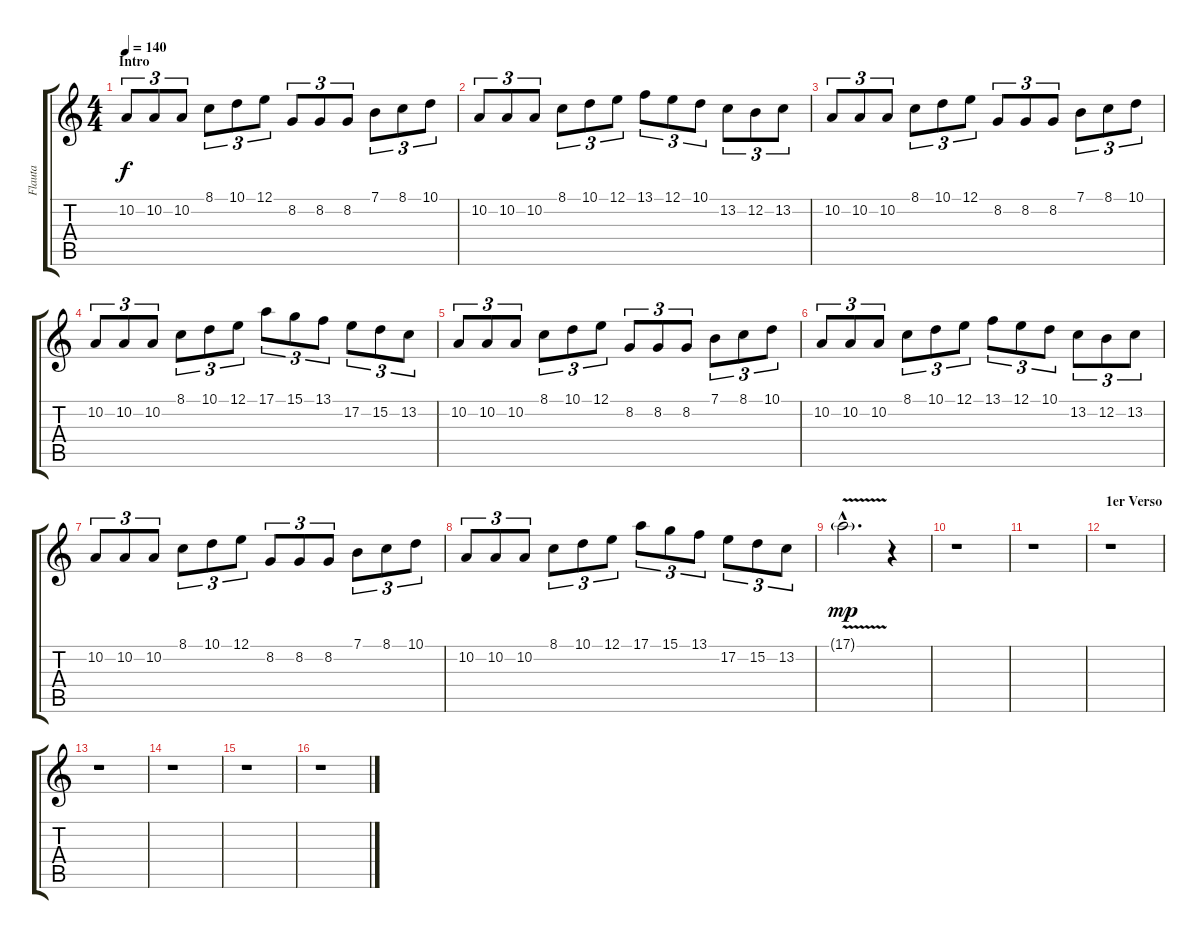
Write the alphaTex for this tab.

\track ("Flauta" "Flauta") {instrument flute}
\staff {score tabs}
\tuning (E4 B3 G3 D3 A2 E2) {hide}
\ts (4 4)
\section ("" "Intro")
\tempo 140
\clef g2
\ks c
10.2.8{tu (3 2) dy f instrument flute} 10.2.8{tu (3 2)} 10.2.8{tu (3 2)} 8.1.8{tu (3 2)} 10.1.8{tu (3 2)} 12.1.8{tu (3 2)} 8.2.8{tu (3 2)} 8.2.8{tu (3 2)} 8.2.8{tu (3 2)} 7.1.8{tu (3 2)} 8.1.8{tu (3 2)} 10.1.8{tu (3 2)} |
10.2.8{tu (3 2)} 10.2.8{tu (3 2)} 10.2.8{tu (3 2)} 8.1.8{tu (3 2)} 10.1.8{tu (3 2)} 12.1.8{tu (3 2)} 13.1.8{tu (3 2)} 12.1.8{tu (3 2)} 10.1.8{tu (3 2)} 13.2.8{tu (3 2)} 12.2.8{tu (3 2)} 13.2.8{tu (3 2)} |
10.2.8{tu (3 2)} 10.2.8{tu (3 2)} 10.2.8{tu (3 2)} 8.1.8{tu (3 2)} 10.1.8{tu (3 2)} 12.1.8{tu (3 2)} 8.2.8{tu (3 2)} 8.2.8{tu (3 2)} 8.2.8{tu (3 2)} 7.1.8{tu (3 2)} 8.1.8{tu (3 2)} 10.1.8{tu (3 2)} |
10.2.8{tu (3 2)} 10.2.8{tu (3 2)} 10.2.8{tu (3 2)} 8.1.8{tu (3 2)} 10.1.8{tu (3 2)} 12.1.8{tu (3 2)} 17.1.8{tu (3 2)} 15.1.8{tu (3 2)} 13.1.8{tu (3 2)} 17.2.8{tu (3 2)} 15.2.8{tu (3 2)} 13.2.8{tu (3 2)} |
10.2.8{tu (3 2)} 10.2.8{tu (3 2)} 10.2.8{tu (3 2)} 8.1.8{tu (3 2)} 10.1.8{tu (3 2)} 12.1.8{tu (3 2)} 8.2.8{tu (3 2)} 8.2.8{tu (3 2)} 8.2.8{tu (3 2)} 7.1.8{tu (3 2)} 8.1.8{tu (3 2)} 10.1.8{tu (3 2)} |
10.2.8{tu (3 2)} 10.2.8{tu (3 2)} 10.2.8{tu (3 2)} 8.1.8{tu (3 2)} 10.1.8{tu (3 2)} 12.1.8{tu (3 2)} 13.1.8{tu (3 2)} 12.1.8{tu (3 2)} 10.1.8{tu (3 2)} 13.2.8{tu (3 2)} 12.2.8{tu (3 2)} 13.2.8{tu (3 2)} |
10.2.8{tu (3 2)} 10.2.8{tu (3 2)} 10.2.8{tu (3 2)} 8.1.8{tu (3 2)} 10.1.8{tu (3 2)} 12.1.8{tu (3 2)} 8.2.8{tu (3 2)} 8.2.8{tu (3 2)} 8.2.8{tu (3 2)} 7.1.8{tu (3 2)} 8.1.8{tu (3 2)} 10.1.8{tu (3 2)} |
10.2.8{tu (3 2)} 10.2.8{tu (3 2)} 10.2.8{tu (3 2)} 8.1.8{tu (3 2)} 10.1.8{tu (3 2)} 12.1.8{tu (3 2)} 17.1.8{tu (3 2)} 15.1.8{tu (3 2)} 13.1.8{tu (3 2)} 17.2.8{tu (3 2)} 15.2.8{tu (3 2)} 13.2.8{tu (3 2)} |
17.1{v g hac}.2{d dy mp} r.4 |
r.1 |
r.1 |
\section ("" "1er Verso")
r.1 |
r.1 |
r.1 |
r.1 |
r.1
